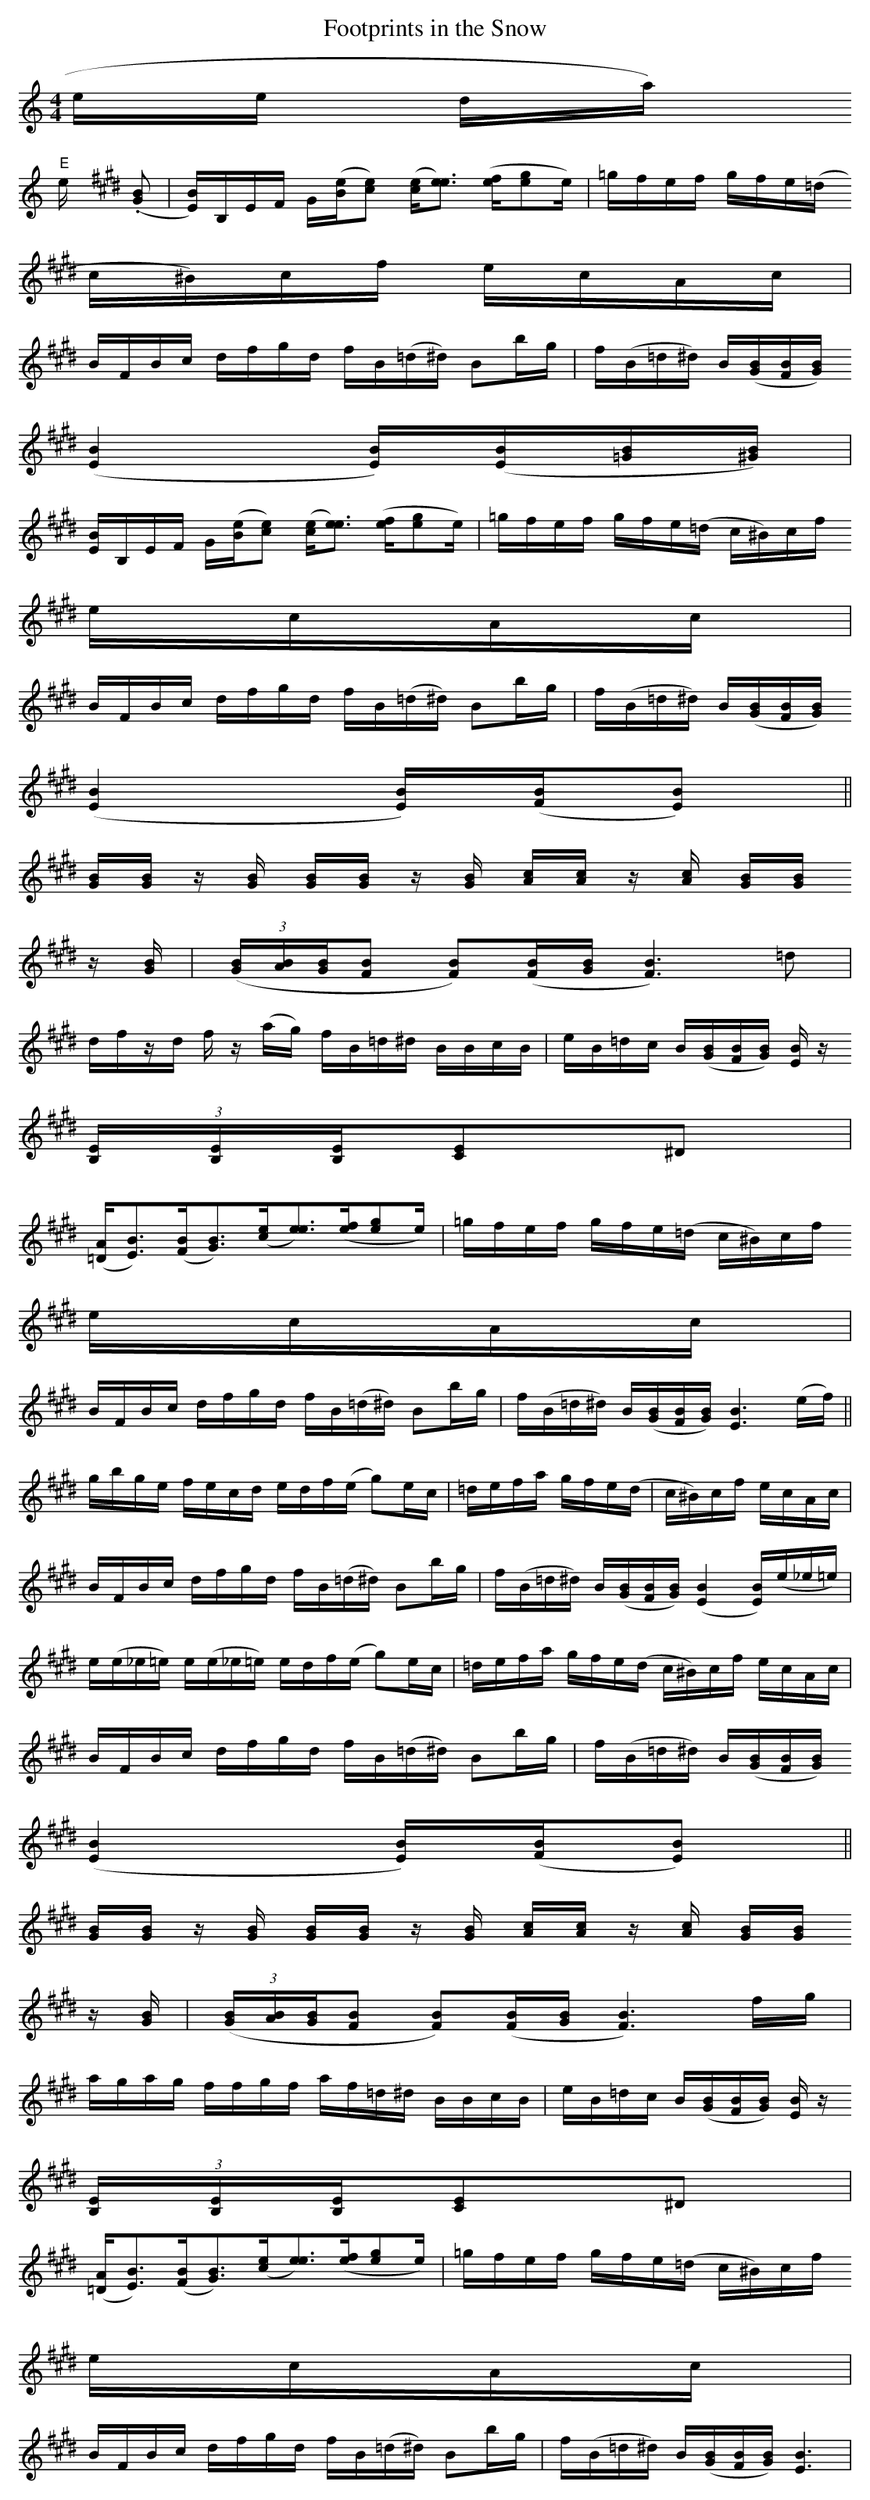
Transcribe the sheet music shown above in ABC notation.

X:1
T:Footprints in the Snow
M:4/4
L:1/16
K:C
Weiser, Idaho)
"E" note.
K:E
([G2B2]|[EB])B,EF G([Be][c2e2]) ([ce][e3e3]) ([fe][g2e2]e)|=gfef gfe(=d
c^B)cf ecAc|
BFBc dfgd fB(=d^d) B2bg|f(B=d^d) B([GB][FB][GB])
([E4B4][EB])([EB][=GB][^GB])|
[EB]B,EF G([Be][c2e2]) ([ce][e3e3]) ([fe][g2e2]e)|=gfef gfe(=d c^B)cf
ecAc|
BFBc dfgd fB(=d^d) B2bg|f(B=d^d) B([GB][FB][GB])
([E4B4][EB])([FB][E2B2])||
[GB][GB] z[GB] [GB][GB] z[GB] [Ac][Ac] z[Ac] [GB][GB]
z[GB]|(3([GB][AB][GB][F2B2] [F2B2])([FB][GB] [F6B6])=d2|
dfzd fz (ag) fB=d^d BBcB|eB=dc B([GB][FB][GB]) [EB]z
(3[B,E][B,E][B,E][C2E2]^D2|
([=DA][E3B3])([FB][G3B3])([ce][e3e3])([fe][g2e2]e)|=gfef gfe(=d c^B)cf
ecAc|
BFBc dfgd fB(=d^d) B2bg|f(B=d^d) B([GB][FB][GB]) [E6B6](ef)||
gbge fecd edf(e g2)ec|=defa gfe(d |c^B)cf ecAc|
BFBc dfgd fB(=d^d) B2bg|f(B=d^d) B([GB][FB][GB]) ([E4B4][EB])(e_e=e)|
e(e_e=e) e(e_e=e) edf(e g2)ec|=defa gfe(d  c^B)cf ecAc|
BFBc dfgd fB(=d^d) B2bg|f(B=d^d) B([GB][FB][GB])
([E4B4][EB])([FB][E2B2])||
[GB][GB] z[GB] [GB][GB] z[GB] [Ac][Ac] z[Ac] [GB][GB]
z[GB]|(3([GB][AB][GB][F2B2] [F2B2])([FB][GB] [F6B6])fg|
agag ffgf af=d^d BBcB|eB=dc B([GB][FB][GB]) [EB]z
(3[B,E][B,E][B,E][C2E2]^D2|
([=DA][E3B3])([FB][G3B3])([ce][e3e3])([fe][g2e2]e)|=gfef gfe(=d c^B)cf
ecAc|
BFBc dfgd fB(=d^d) B2bg|f(B=d^d) B([GB][FB][GB]) [E6B6]|
